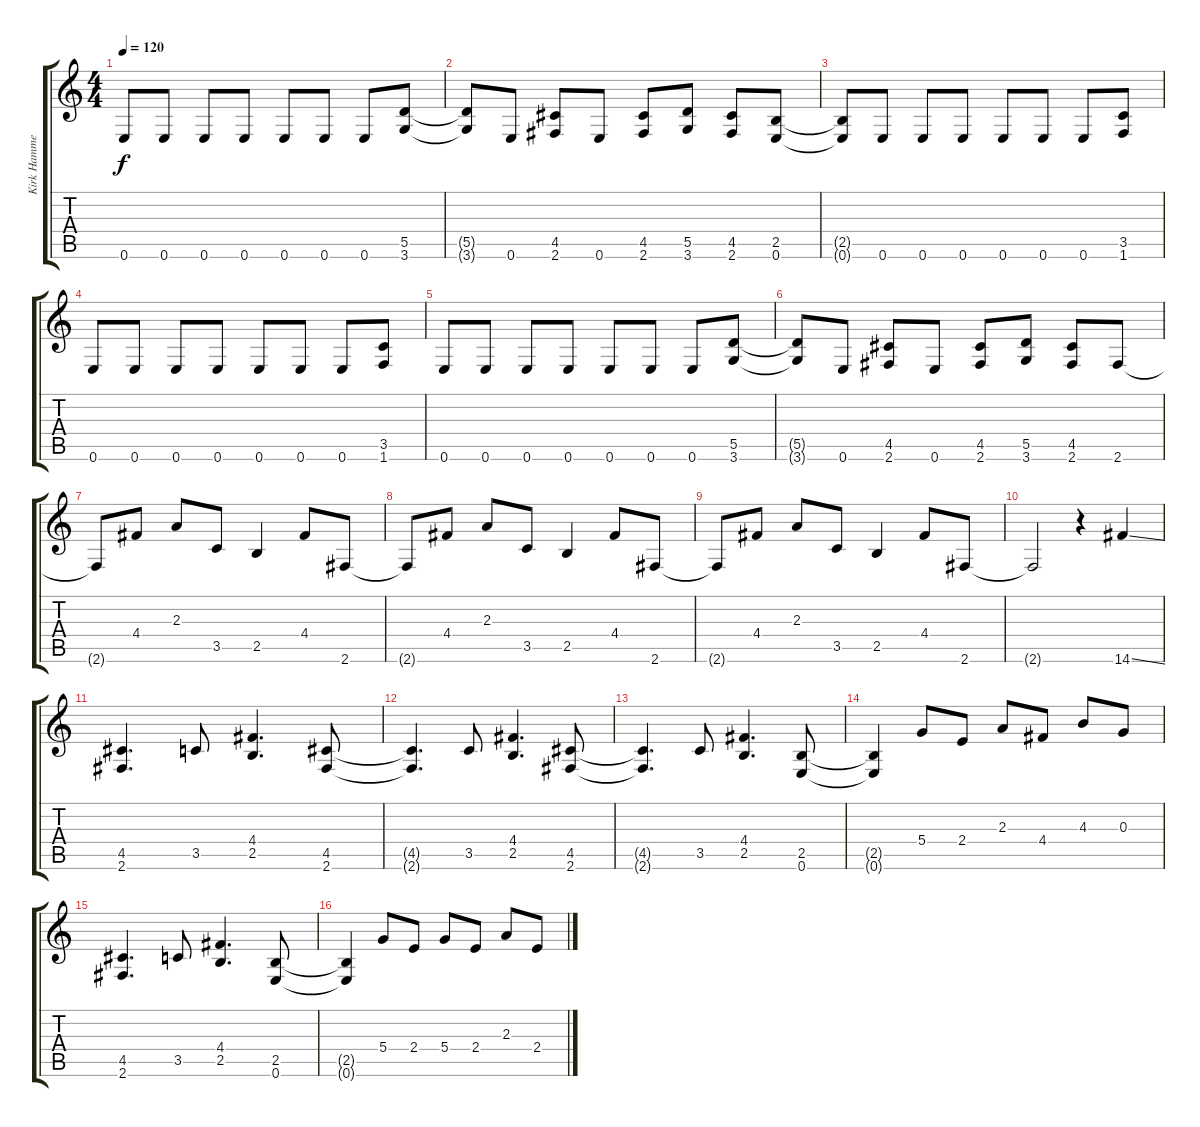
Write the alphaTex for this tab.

\track ("Kirk Hammett (Rhythm)" "Kirk Hamme") {instrument acousticguitarsteel}
\staff {score tabs}
\tuning (E4 B3 G3 D3 A2 E2) {hide}
\ts (4 4)
\tempo 120
\clef g2
\ks c
0.6.8{dy f} 0.6.8 0.6.8 0.6.8 0.6.8 0.6.8 0.6.8 (5.5 3.6).8 |
(5.5{t} 3.6{t}).8 0.6.8 (4.5 2.6).8 0.6.8 (4.5 2.6).8 (5.5 3.6).8 (4.5 2.6).8 (2.5 0.6).8 |
(2.5{t} 0.6{t}).8 0.6.8 0.6.8 0.6.8 0.6.8 0.6.8 0.6.8 (3.5 1.6).8 |
0.6.8 0.6.8 0.6.8 0.6.8 0.6.8 0.6.8 0.6.8 (3.5 1.6).8 |
0.6.8 0.6.8 0.6.8 0.6.8 0.6.8 0.6.8 0.6.8 (5.5 3.6).8 |
(5.5{t} 3.6{t}).8 0.6.8 (4.5 2.6).8 0.6.8 (4.5 2.6).8 (5.5 3.6).8 (4.5 2.6).8 2.6.8 |
2.6{t}.8 4.4.8 2.3.8 3.5.8 2.5.4 4.4.8 2.6.8 |
2.6{t}.8 4.4.8 2.3.8 3.5.8 2.5.4 4.4.8 2.6.8 |
2.6{t}.8 4.4.8 2.3.8 3.5.8 2.5.4 4.4.8 2.6.8 |
2.6{t}.2 r.4 14.6{ss}.4 |
(4.5 2.6).4{d} 3.5.8 (4.4 2.5).4{d} (4.5 2.6).8 |
(4.5{t} 2.6{t}).4{d} 3.5.8 (4.4 2.5).4{d} (4.5 2.6).8 |
(4.5{t} 2.6{t}).4{d} 3.5.8 (4.4 2.5).4{d} (2.5 0.6).8 |
(2.5{t} 0.6{t}).4 5.4.8 2.4.8 2.3.8 4.4.8 4.3.8 0.3.8 |
(4.5 2.6).4{d} 3.5.8 (4.4 2.5).4{d} (2.5 0.6).8 |
(2.5{t} 0.6{t}).4 5.4.8 2.4.8 5.4.8 2.4.8 2.3.8 2.4.8
